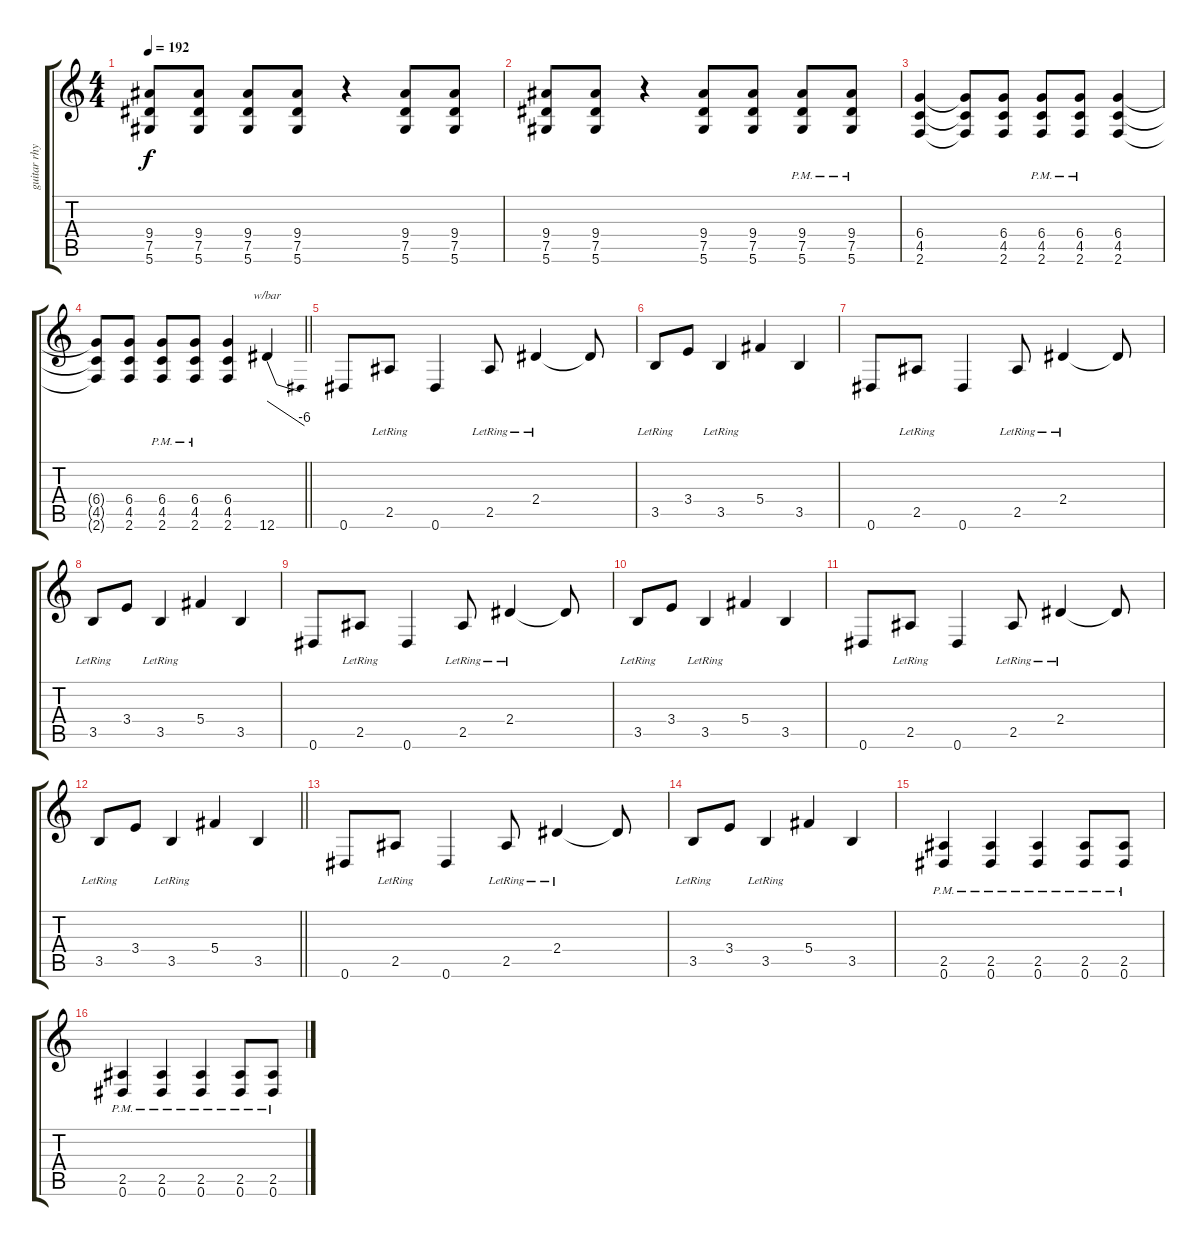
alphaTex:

\track ("guitar rhythm 1" "guitar rhy") {instrument distortionguitar}
\staff {score tabs}
\tuning (Eb4 Bb3 Gb3 Db3 Ab2 Eb2) {hide}
\ts (4 4)
\tempo 192
\clef g2
\ks c
(9.4 7.5 5.6).8{dy f} (9.4 7.5 5.6).8 (9.4 7.5 5.6).8 (9.4 7.5 5.6).8 r.4 (9.4 7.5 5.6).8 (9.4 7.5 5.6).8 |
(9.4 7.5 5.6).8 (9.4 7.5 5.6).8 r.4 (9.4 7.5 5.6).8 (9.4 7.5 5.6).8 (9.4{pm} 7.5{pm} 5.6{pm}).8 (9.4{pm} 7.5{pm} 5.6{pm}).8 |
(6.4 4.5 2.6).4 (6.4{t} 4.5{t} 2.6{t}).8 (6.4 4.5 2.6).8 (6.4{pm} 4.5{pm} 2.6{pm}).8 (6.4{pm} 4.5{pm} 2.6{pm}).8 (6.4 4.5 2.6).4 |
\barLineRight lightlight
(6.4{t} 4.5{t} 2.6{t}).8 (6.4 4.5 2.6).8 (6.4{pm} 4.5{pm} 2.6{pm}).8 (6.4{pm} 4.5{pm} 2.6{pm}).8 (6.4 4.5 2.6).4 12.6.4{tbe (dive default 0 0 60 -24)} |
0.6.8 2.5{lr}.8 0.6.4 2.5{lr}.8 2.4{lr}.4 2.4{t}.8 |
3.5{lr}.8 3.4.8 3.5{lr}.4 5.4.4 3.5.4 |
0.6.8 2.5{lr}.8 0.6.4 2.5{lr}.8 2.4{lr}.4 2.4{t}.8 |
3.5{lr}.8 3.4.8 3.5{lr}.4 5.4.4 3.5.4 |
0.6.8 2.5{lr}.8 0.6.4 2.5{lr}.8 2.4{lr}.4 2.4{t}.8 |
3.5{lr}.8 3.4.8 3.5{lr}.4 5.4.4 3.5.4 |
0.6.8 2.5{lr}.8 0.6.4 2.5{lr}.8 2.4{lr}.4 2.4{t}.8 |
\barLineRight lightlight
3.5{lr}.8 3.4.8 3.5{lr}.4 5.4.4 3.5.4 |
0.6.8 2.5{lr}.8 0.6.4 2.5{lr}.8 2.4{lr}.4 2.4{t}.8 |
3.5{lr}.8 3.4.8 3.5{lr}.4 5.4.4 3.5.4 |
(2.5{pm} 0.6{pm}).4 (2.5{pm} 0.6{pm}).4 (2.5{pm} 0.6{pm}).4 (2.5{pm} 0.6{pm}).8 (2.5{pm} 0.6{pm}).8 |
(2.5{pm} 0.6{pm}).4 (2.5{pm} 0.6{pm}).4 (2.5{pm} 0.6{pm}).4 (2.5{pm} 0.6{pm}).8 (2.5{pm} 0.6{pm}).8
